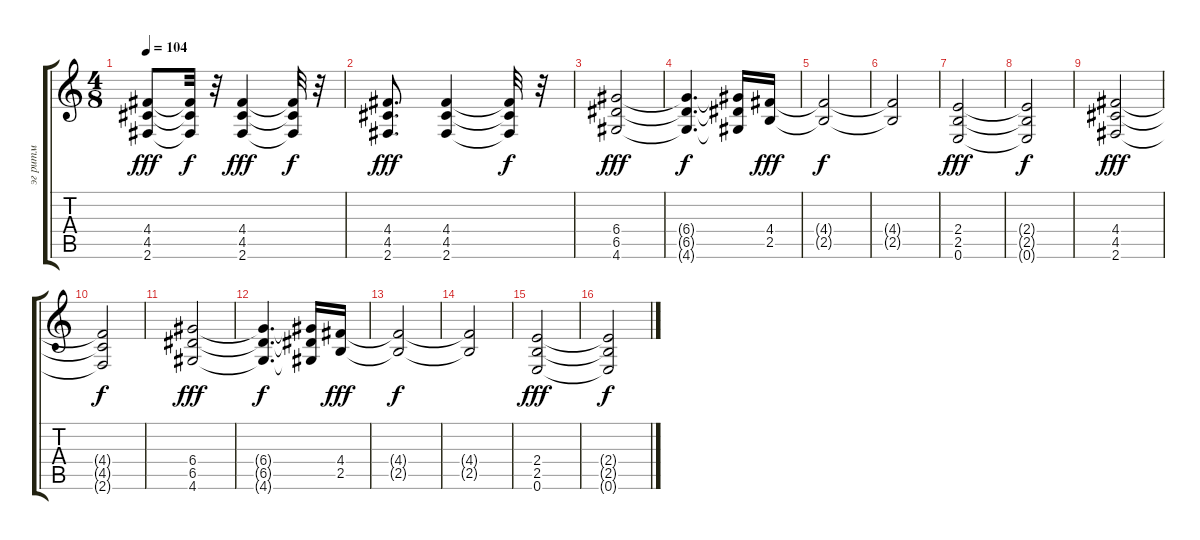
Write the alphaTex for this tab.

\track ("эг ритм" "эг ритм") {instrument distortionguitar}
\staff {score tabs}
\tuning (E4 B3 G3 D3 A2 E2) {hide}
\ts (4 8)
\tempo 104
\clef g2
\ks c
(4.4 4.5 2.6).8{dy fff} (4.4{t} 4.5{t} 2.6{t}).32{dy f} r.32 (4.4 4.5 2.6).4{dy fff} (4.4{t} 4.5{t} 2.6{t}).32{dy f} r.32 |
(4.4 4.5 2.6).8{d dy fff} (4.4 4.5 2.6).4 (4.4{t} 4.5{t} 2.6{t}).32{dy f} r.32 |
(6.4 6.5 4.6).2{dy fff} |
(6.4{t} 6.5{t} 4.6{t}).4{d dy f} (6.4{t} 6.5{t} 4.6{t}).16 (4.4 2.5).16{dy fff} |
(4.4{t} 2.5{t}).2{dy f} |
(4.4{t} 2.5{t}).2 |
(2.4 2.5 0.6).2{dy fff} |
(2.4{t} 2.5{t} 0.6{t}).2{dy f} |
(4.4 4.5 2.6).2{dy fff} |
(4.4{t} 4.5{t} 2.6{t}).2{dy f} |
(6.4 6.5 4.6).2{dy fff} |
(6.4{t} 6.5{t} 4.6{t}).4{d dy f} (6.4{t} 6.5{t} 4.6{t}).16 (4.4 2.5).16{dy fff} |
(4.4{t} 2.5{t}).2{dy f} |
(4.4{t} 2.5{t}).2 |
(2.4 2.5 0.6).2{dy fff} |
(2.4{t} 2.5{t} 0.6{t}).2{dy f}
